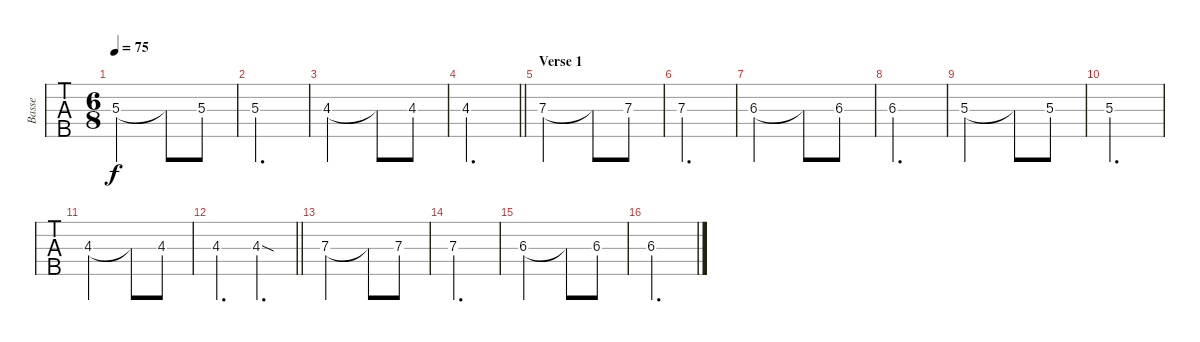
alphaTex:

\track ("Basse" "Basse") {instrument electricbassfinger}
\staff {tabs}
\tuning (G2 D2 A1 E1 B0) {hide}
\ts (6 8)
\tempo 75
\clef f4
\ks c
5.3.2{dy f} 5.3{t}.8 5.3.8 |
5.3.2{d} |
4.3.2 4.3{t}.8 4.3.8 |
\barLineRight lightlight
4.3.2{d} |
\section ("" "Verse 1")
7.3.2 7.3{t}.8 7.3.8 |
7.3.2{d} |
6.3.2 6.3{t}.8 6.3.8 |
6.3.2{d} |
5.3.2 5.3{t}.8 5.3.8 |
5.3.2{d} |
4.3.2 4.3{t}.8 4.3.8 |
\barLineRight lightlight
4.3.4{d} 4.3{sod}.4{d} |
7.3.2 7.3{t}.8 7.3.8 |
7.3.2{d} |
6.3.2 6.3{t}.8 6.3.8 |
6.3.2{d}
